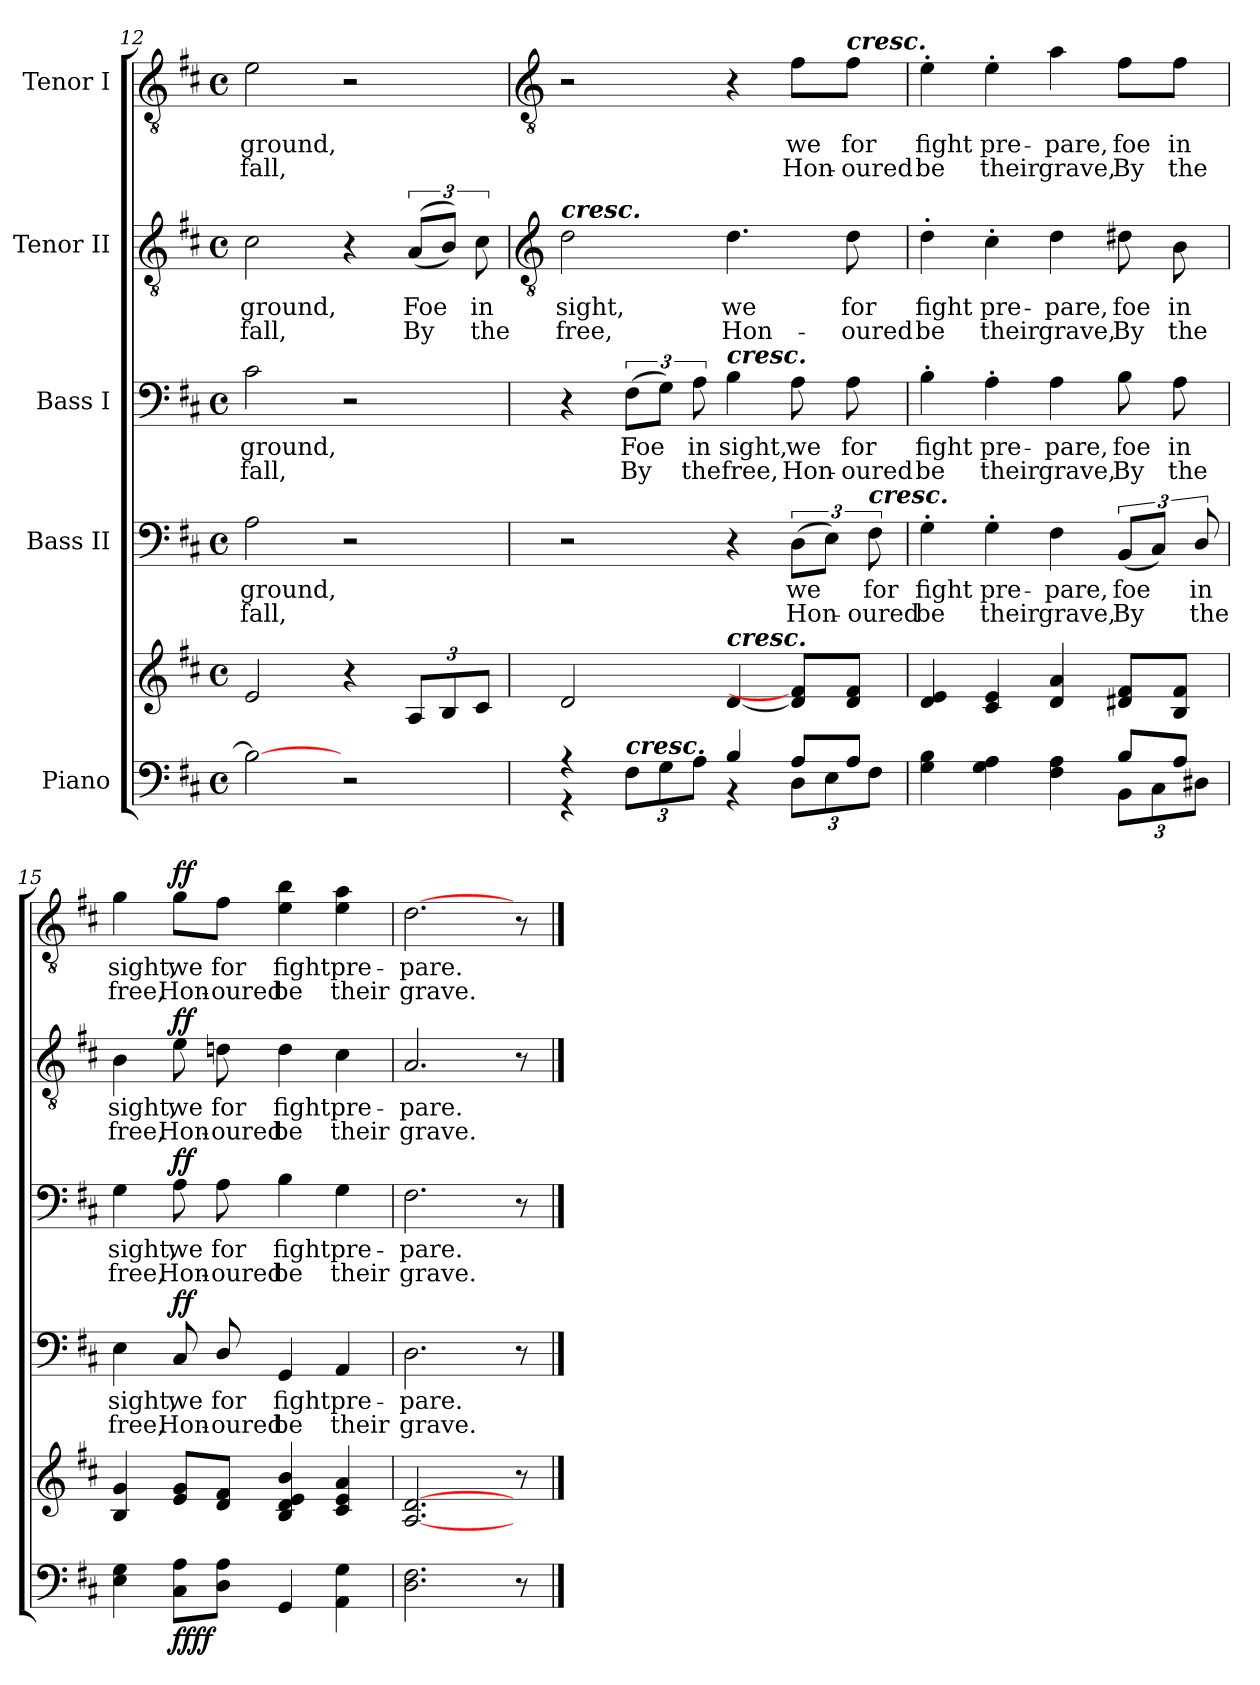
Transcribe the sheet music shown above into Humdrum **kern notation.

**kern	**kern	**dynam	**kern	**text	**text	**dynam	**kern	**text	**text	**dynam	**kern	**text	**text	**dynam	**kern	**text	**text	**dynam
*part5	*part5	*part5	*part4	*part4	*part4	*part4	*part3	*part3	*part3	*part3	*part2	*part2	*part2	*part2	*part1	*part1	*part1	*part1
*staff6	*staff5	*staff5/6	*staff4	*staff4	*staff4	*staff4	*staff3	*staff3	*staff3	*staff3	*staff2	*staff2	*staff2	*staff2	*staff1	*staff1	*staff1	*staff1
*I"Piano	*	*	*I"Bass II	*	*	*	*I"Bass I	*	*	*	*I"Tenor II	*	*	*	*I"Tenor I	*	*	*
*clefF4	*clefG2	*	*clefF4	*	*	*	*clefF4	*	*	*	*clefGv2	*	*	*	*clefGv2	*	*	*
*k[f#c#]	*k[f#c#]	*	*k[f#c#]	*	*	*	*k[f#c#]	*	*	*	*k[f#c#]	*	*	*	*k[f#c#]	*	*	*
*D:	*D:	*	*D:	*	*	*	*D:	*	*	*	*D:	*	*	*	*D:	*	*	*
*M4/4	*M4/4	*	*M4/4	*	*	*	*M4/4	*	*	*	*M4/4	*	*	*	*M4/4	*	*	*
*met(c)	*met(c)	*	*met(c)	*	*	*	*met(c)	*	*	*	*met(c)	*	*	*	*met(c)	*	*	*
=12	=12	=12	=12	=12	=12	=12	=12	=12	=12	=12	=12	=12	=12	=12	=12	=12	=12	=12
*^	*	*	*	*	*	*	*	*	*	*	*	*	*	*	*	*	*	*
!	!	!	!	!	!LO:LY:b	!LO:LY:b	!	!	!LO:LY:b	!LO:LY:b	!	!	!LO:LY:b	!LO:LY:b	!	!	!LO:LY:b	!LO:LY:b	!
2B\_	2ryy	2e	.	2A	ground,	fall,	.	2c#	ground,	fall,	.	2c#	ground,	fall,	.	2e	ground,	fall,	.
2r	2ryy	4r	.	2r	.	.	.	2r	.	.	.	4r	.	.	.	2r	.	.	.
!	!	!	!	!	!	!	!	!	!	!	!	!	!LO:LY:b	!LO:LY:b	!	!	!	!	!
.	.	12AL	.	.	.	.	.	.	.	.	.	(<(<12AL	Foe	By	.	.	.	.	.
.	.	12B	.	.	.	.	.	.	.	.	.	12BJ))	.	.	.	.	.	.	.
!	!	!	!	!	!	!	!	!	!	!	!	!	!LO:LY:b	!LO:LY:b	!	!	!	!	!
.	.	12c#J	.	.	.	.	.	.	.	.	.	12c#	in	the	.	.	.	.	.
!!LO:LB:g=z
=13	=13	=13	=13	=13	=13	=13	=13	=13	=13	=13	=13	=13	=13	=13	=13	=13	=13	=13	=13
*	*	*	*	*	*	*	*	*	*	*	*	*clefGv2	*	*	*	*clefGv2	*	*	*
!	!	!	!	!	!	!	!	!	!	!	!	!LO:TX:a:Bi:t=cresc.	!	!	!	!	!	!	!
!	!	!	!	!	!	!	!	!	!	!	!	!	!LO:LY:b	!LO:LY:b	!	!	!	!	!
4r	4r	2d	.	2r	.	.	.	4r	.	.	.	2d	sight,	free,	.	2r	.	.	.
!LO:TX:a:Bi:t=cresc.	!	!	!	!	!	!	!	!	!	!	!	!	!	!	!	!	!	!	!
!	!	!	!	!	!	!	!	!	!LO:LY:b	!LO:LY:b	!	!	!	!	!	!	!	!	!
12F#\L	4ryy	.	.	.	.	.	.	(>12F#L	Foe	By	.	.	.	.	.	.	.	.	.
12G\	.	.	.	.	.	.	.	12GJ)	.	.	.	.	.	.	.	.	.	.	.
!	!	!	!	!	!	!	!	!	!LO:LY:b	!LO:LY:b	!	!	!	!	!	!	!	!	!
12A\J	.	.	.	.	.	.	.	12A	in	the	.	.	.	.	.	.	.	.	.
!	!	!	!	!	!	!	!	!LO:TX:a:Bi:t=cresc.	!	!	!	!	!	!	!	!	!	!	!
!	!	!LO:TX:a:Bi:t=cresc.	!	!	!	!	!	!	!	!	!	!	!	!	!	!	!	!	!
!	!	!	!	!	!	!	!	!	!LO:LY:b	!LO:LY:b	!	!	!LO:LY:b	!LO:LY:b	!	!	!	!	!
4B/	4r	[4d	.	4r	.	.	.	4B	sight,	free,	.	4.d	we	Hon-	.	4r	.	.	.
!	!	!	!	!	!LO:LY:b	!LO:LY:b	!	!	!LO:LY:b	!LO:LY:b	!	!	!	!	!	!	!LO:LY:b	!LO:LY:b	!
8A/L	12D\L	8d] 8f#]L	.	(>12DL	we	Hon-	.	8A	we	Hon-	.	.	.	.	.	8f#\L	we	Hon-	.
.	12E\	.	.	12EJ)	.	.	.	.	.	.	.	.	.	.	.	.	.	.	.
!	!	!	!	!	!	!	!	!	!	!	!	!	!	!	!	!LO:TX:a:Bi:t=cresc.	!	!	!
!	!	!	!	!	!	!	!	!	!LO:LY:b	!LO:LY:b	!	!	!LO:LY:b	!LO:LY:b	!	!	!LO:LY:b	!LO:LY:b	!
8A/J	.	8d 8f#J	.	.	.	.	.	8A	-for	oured	.	8d	-for	oured	.	8f#\J	-for	oured	.
!	!	!	!	!LO:TX:a:Bi:t=cresc.	!	!	!	!	!	!	!	!	!	!	!	!	!	!	!
!	!	!	!	!	!LO:LY:b	!LO:LY:b	!	!	!	!	!	!	!	!	!	!	!	!	!
.	12F#\J	.	.	12F#	for	oured	.	.	.	.	.	.	.	.	.	.	.	.	.
=14	=14	=14	=14	=14	=14	=14	=14	=14	=14	=14	=14	=14	=14	=14	=14	=14	=14	=14	=14
!	!	!	!	!	!LO:LY:b	!LO:LY:b	!	!	!LO:LY:b	!LO:LY:b	!	!	!LO:LY:b	!LO:LY:b	!	!	!LO:LY:b	!LO:LY:b	!
4G\ 4B\	2ryy	4d 4e	.	4G'	fight	be	.	4B'	fight	be	.	4d'	fight	be	.	4e'	fight	be	.
!	!	!	!	!	!LO:LY:b	!LO:LY:b	!	!	!LO:LY:b	!LO:LY:b	!	!	!LO:LY:b	!LO:LY:b	!	!	!LO:LY:b	!LO:LY:b	!
4G\ 4A\	.	4c# 4e	.	4G'	pre-	-their	.	4A'	pre-	-their	.	4c#'	pre-	-their	.	4e'	pre-	-their	.
!	!	!	!	!	!LO:LY:b	!LO:LY:b	!	!	!LO:LY:b	!LO:LY:b	!	!	!LO:LY:b	!LO:LY:b	!	!	!LO:LY:b	!LO:LY:b	!
4F#\ 4A\	4ryy	4d 4a	.	4F#	pare,	grave,	.	4A	pare,	grave,	.	4d	pare,	grave,	.	4a	pare,	grave,	.
!	!	!	!	!	!LO:LY:b	!LO:LY:b	!	!	!LO:LY:b	!LO:LY:b	!	!	!LO:LY:b	!LO:LY:b	!	!	!LO:LY:b	!LO:LY:b	!
8B/L	12BB\L	8d#X 8f#L	.	(<12BBL	foe	By	.	8B	foe	By	.	8d#X	foe	By	.	8f#\L	foe	By	.
.	12C#\	.	.	12C#J)	.	.	.	.	.	.	.	.	.	.	.	.	.	.	.
!	!	!	!	!	!	!	!	!	!LO:LY:b	!LO:LY:b	!	!	!LO:LY:b	!LO:LY:b	!	!	!LO:LY:b	!LO:LY:b	!
8A/J	.	8B 8f#J	.	.	.	.	.	8A	in	the	.	8B	in	the	.	8f#\J	in	the	.
!	!	!	!	!	!LO:LY:b	!LO:LY:b	!	!	!	!	!	!	!	!	!	!	!	!	!
.	12D#X\J	.	.	12D/	in	the	.	.	.	.	.	.	.	.	.	.	.	.	.
=15	=15	=15	=15	=15	=15	=15	=15	=15	=15	=15	=15	=15	=15	=15	=15	=15	=15	=15	=15
!	!	!	!	!	!LO:LY:b	!LO:LY:b	!	!	!LO:LY:b	!LO:LY:b	!	!	!LO:LY:b	!LO:LY:b	!	!	!LO:LY:b	!LO:LY:b	!
4E\ 4G\	2ryy	4B 4g	.	4E	sight,	free,	.	4G	sight,	free,	.	4B	sight,	free,	.	4g	sight,	free,	.
!	!	!	!LO:DY:b=2	!	!LO:LY:b	!LO:LY:b	!	!	!LO:LY:b	!LO:LY:b	!	!	!LO:LY:b	!LO:LY:b	!	!	!LO:LY:b	!LO:LY:b	!
!	!	!	!LO:DY:n=1:b	!	!	!	!LO:DY:b	!	!	!	!LO:DY:b	!	!	!	!LO:DY:b	!	!	!	!LO:DY:b
8C#\ 8A\L	.	8e 8gL	ff ff	8C#	we	Hon-	ff	8A	we	Hon-	ff	8e	we	Hon-	ff	8g\L	we	Hon-	ff
!	!	!	!	!	!LO:LY:b	!LO:LY:b	!	!	!LO:LY:b	!LO:LY:b	!	!	!LO:LY:b	!LO:LY:b	!	!	!LO:LY:b	!LO:LY:b	!
8D\ 8A\J	.	8d 8f#J	.	8D/	-for	oured	.	8A	-for	oured	.	8dn	-for	oured	.	8f#\J	-for	oured	.
!	!	!	!	!	!LO:LY:b	!LO:LY:b	!	!	!LO:LY:b	!LO:LY:b	!	!	!LO:LY:b	!LO:LY:b	!	!	!LO:LY:b	!LO:LY:b	!
4GG/	2ryy	4B 4d 4e 4b	.	4GG	fight	be	.	4B	fight	be	.	4d	fight	be	.	4e 4b	fight	be	.
!	!	!	!	!	!LO:LY:b	!LO:LY:b	!	!	!LO:LY:b	!LO:LY:b	!	!	!LO:LY:b	!LO:LY:b	!	!	!LO:LY:b	!LO:LY:b	!
4AA\ 4G\	.	4c# 4e 4a	.	4AA	pre-	-their	.	4G	pre-	-their	.	4c#	pre-	-their	.	4e 4a	pre-	-their	.
=16	=16	=16	=16	=16	=16	=16	=16	=16	=16	=16	=16	=16	=16	=16	=16	=16	=16	=16	=16
!	!	!	!	!	!LO:LY:b	!LO:LY:b	!	!	!LO:LY:b	!LO:LY:b	!	!	!LO:LY:b	!LO:LY:b	!	!	!LO:LY:b	!LO:LY:b	!
2.D\ 2.F#\	2.ryy	[2.A [2.d	.	2.D	pare.	grave.	.	2.F#	pare.	grave.	.	2.A	pare.	grave.	.	[2.d	pare.	grave.	.
8r	8ryy	8r	.	8r	.	.	.	8r	.	.	.	8r	.	.	.	8r	.	.	.
*v	*v	*	*	*	*	*	*	*	*	*	*	*	*	*	*	*	*	*	*
==	==	==	==	==	==	==	==	==	==	==	==	==	==	==	==	==	==	==
*-	*-	*-	*-	*-	*-	*-	*-	*-	*-	*-	*-	*-	*-	*-	*-	*-	*-	*-
